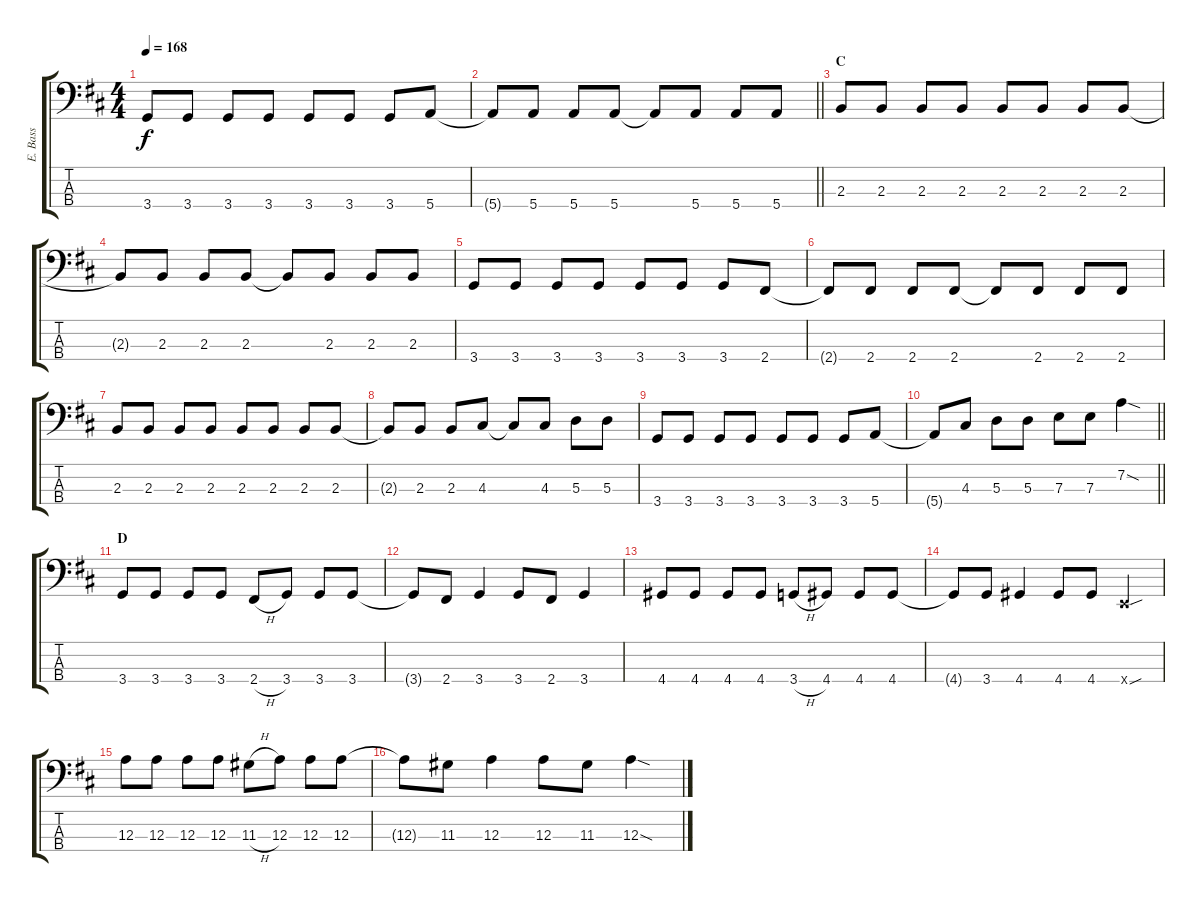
\track ("E. Bass" "E. Bass") {instrument electricbasspick}
\staff {score tabs}
\tuning (G2 D2 A1 E1) {hide}
\ts (4 4)
\tempo 168
\clef f4
\ks d
3.4.8{dy f} 3.4.8 3.4.8 3.4.8 3.4.8 3.4.8 3.4.8 5.4.8 |
\barLineRight lightlight
5.4{t}.8 5.4.8 5.4.8 5.4.8 5.4{t}.8 5.4.8 5.4.8 5.4.8 |
\section ("" "C")
2.3.8 2.3.8 2.3.8 2.3.8 2.3.8 2.3.8 2.3.8 2.3.8 |
2.3{t}.8 2.3.8 2.3.8 2.3.8 2.3{t}.8 2.3.8 2.3.8 2.3.8 |
3.4.8 3.4.8 3.4.8 3.4.8 3.4.8 3.4.8 3.4.8 2.4.8 |
2.4{t}.8 2.4.8 2.4.8 2.4.8 2.4{t}.8 2.4.8 2.4.8 2.4.8 |
2.3.8 2.3.8 2.3.8 2.3.8 2.3.8 2.3.8 2.3.8 2.3.8 |
2.3{t}.8 2.3.8 2.3.8 4.3.8 4.3{t}.8 4.3.8 5.3.8 5.3.8 |
3.4.8 3.4.8 3.4.8 3.4.8 3.4.8 3.4.8 3.4.8 5.4.8 |
\barLineRight lightlight
5.4{t}.8 4.3.8 5.3.8 5.3.8 7.3.8 7.3.8 7.2{sod}.4 |
\section ("" "D")
3.4.8 3.4.8 3.4.8 3.4.8 2.4{h}.8 3.4.8 3.4.8 3.4.8 |
3.4{t}.8 2.4.8 3.4.4 3.4.8 2.4.8 3.4.4 |
4.4.8 4.4.8 4.4.8 4.4.8 3.4{h}.8 4.4.8 4.4.8 4.4.8 |
4.4{t}.8 3.4.8 4.4.4 4.4.8 4.4.8 0.4{sou x}.4 |
12.3.8 12.3.8 12.3.8 12.3.8 11.3{h}.8 12.3.8 12.3.8 12.3.8 |
12.3{t}.8 11.3.8 12.3.4 12.3.8 11.3.8 12.3{sod}.4
